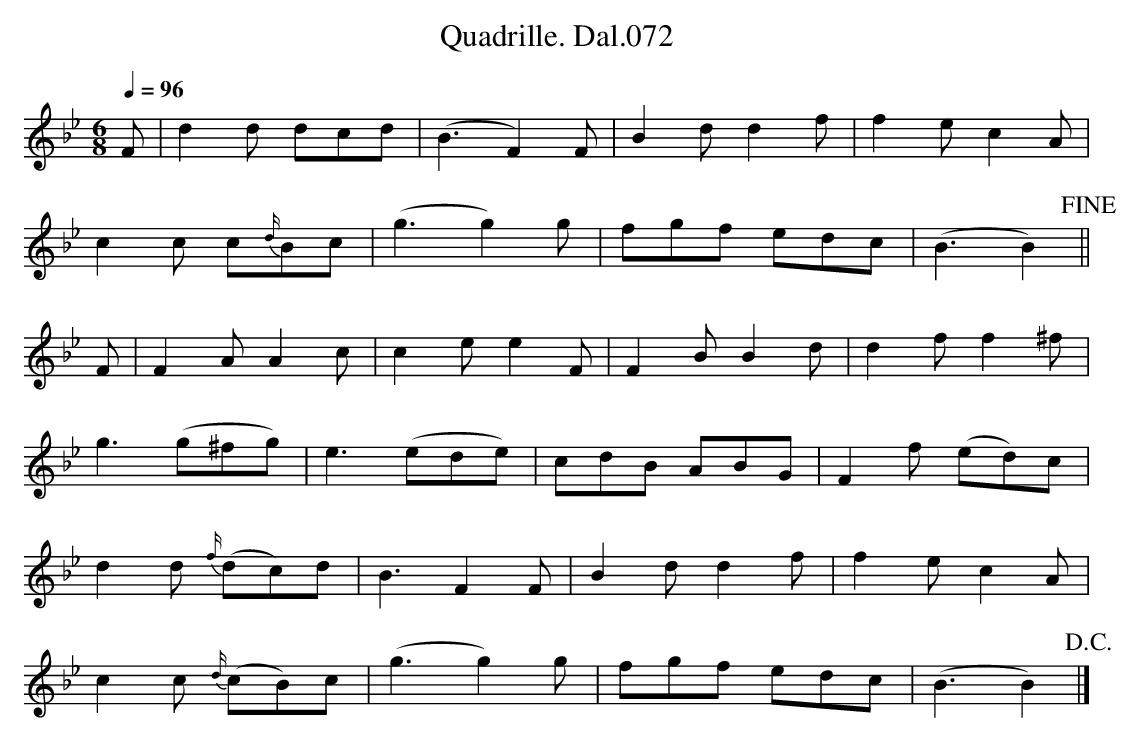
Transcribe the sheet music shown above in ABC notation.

X:1
T:Quadrille. Dal.072
M:6/8
L:1/8
Q:1/4=96
K:Bb
F|d2d dcd|(B3F2)F|B2d d2f|f2ec2A|
c2c c{d/}Bc|(g3g2) g|fgf edc|(B3B2)!fine!||
F|F2AA2c|c2ee2F|F2BB2d|d2ff2^f|
g3(g^fg)|e3 (ede)|cdB ABG|F2f (ed)c|
d2d {f/}(dc)d|B3F2F|B2dd2f|f2ec2A|
c2c {d/}(cB)c|(g3g2) g|fgf edc|(B3B2)!D.C.!|]
